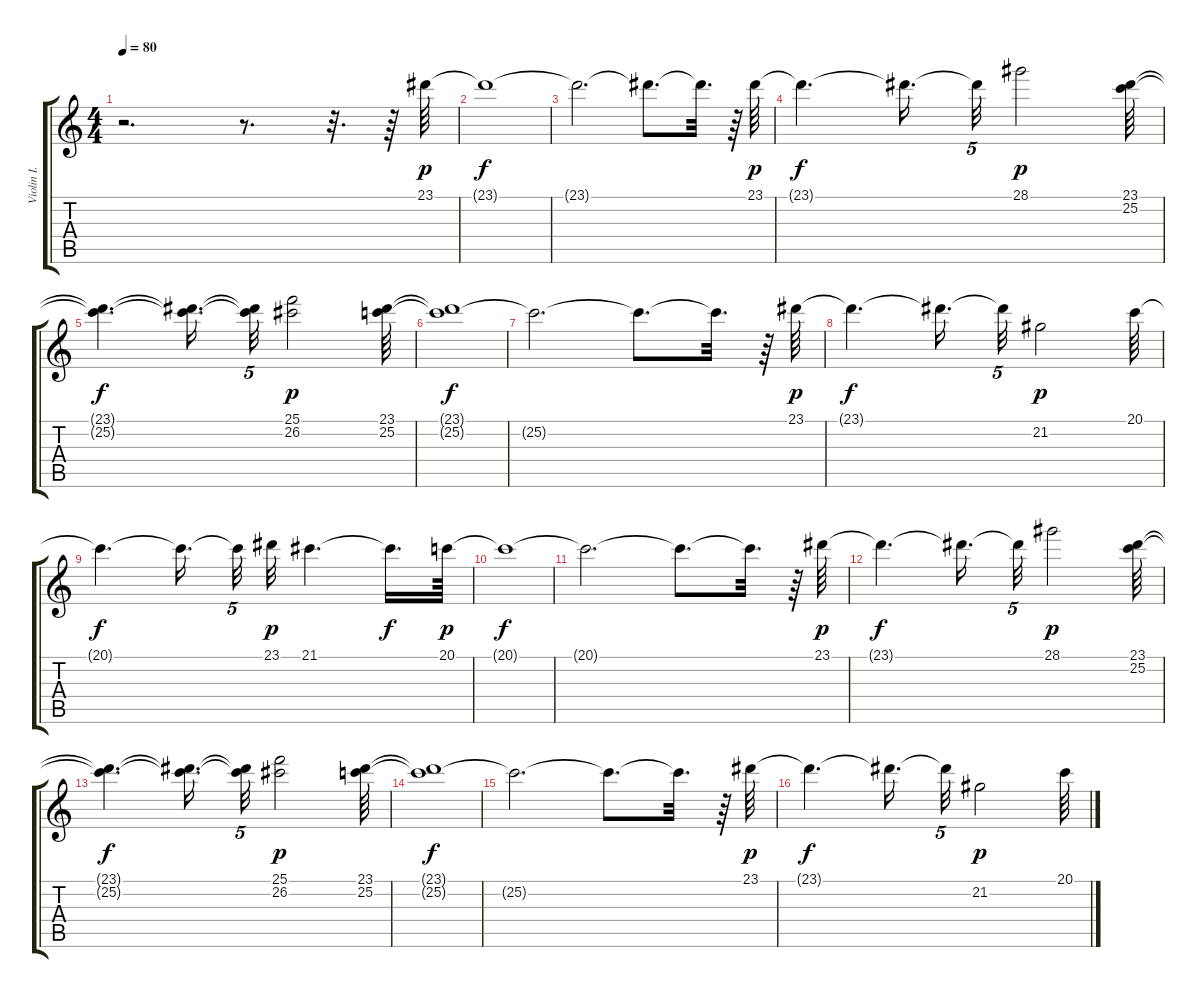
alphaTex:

\track ("Violin I." "Violin I.") {instrument pizzicatostrings}
\staff {score tabs}
\tuning (E4 B3 G3 D3 A2 E2) {hide}
\ts (4 4)
\tempo 80
\clef g2
\ks c
r.2{d dy f} r.8{d} r.32{d} r.64 23.1.64{dy p} |
23.1{t}.1{dy f} |
23.1{t}.2{d} 23.1{t}.8{d} 23.1{t}.32{d} r.64 23.1.64{dy p} |
23.1{t}.4{d dy f} 23.1{t}.16{d} 23.1{t}.32{tu (5 4)} 28.1.2{dy p} (23.1 25.2).64 |
(23.1{t} 25.2{t}).4{d dy f} (23.1{t} 25.2{t}).16{d} (23.1{t} 25.2{t}).32{tu (5 4)} (25.1 26.2).2{dy p} (23.1 25.2).64 |
(23.1{t} 25.2{t}).1{dy f} |
25.2{t}.2{d} 25.2{t}.8{d} 25.2{t}.32{d} r.64 23.1.64{dy p} |
23.1{t}.4{d dy f} 23.1{t}.16{d} 23.1{t}.32{tu (5 4)} 21.2.2{dy p} 20.1.64 |
20.1{t}.4{d dy f} 20.1{t}.16{d beam splitsecondary} 20.1{t}.32{tu (5 4)} 23.1.32{dy p} 21.1.4{d} 21.1{t}.16{d dy f} 20.1.64{dy p} |
20.1{t}.1{dy f} |
20.1{t}.2{d} 20.1{t}.8{d} 20.1{t}.32{d} r.64 23.1.64{dy p} |
23.1{t}.4{d dy f} 23.1{t}.16{d} 23.1{t}.32{tu (5 4)} 28.1.2{dy p} (23.1 25.2).64 |
(23.1{t} 25.2{t}).4{d dy f} (23.1{t} 25.2{t}).16{d} (23.1{t} 25.2{t}).32{tu (5 4)} (25.1 26.2).2{dy p} (23.1 25.2).64 |
(23.1{t} 25.2{t}).1{dy f} |
25.2{t}.2{d} 25.2{t}.8{d} 25.2{t}.32{d} r.64 23.1.64{dy p} |
23.1{t}.4{d dy f} 23.1{t}.16{d} 23.1{t}.32{tu (5 4)} 21.2.2{dy p} 20.1.64
